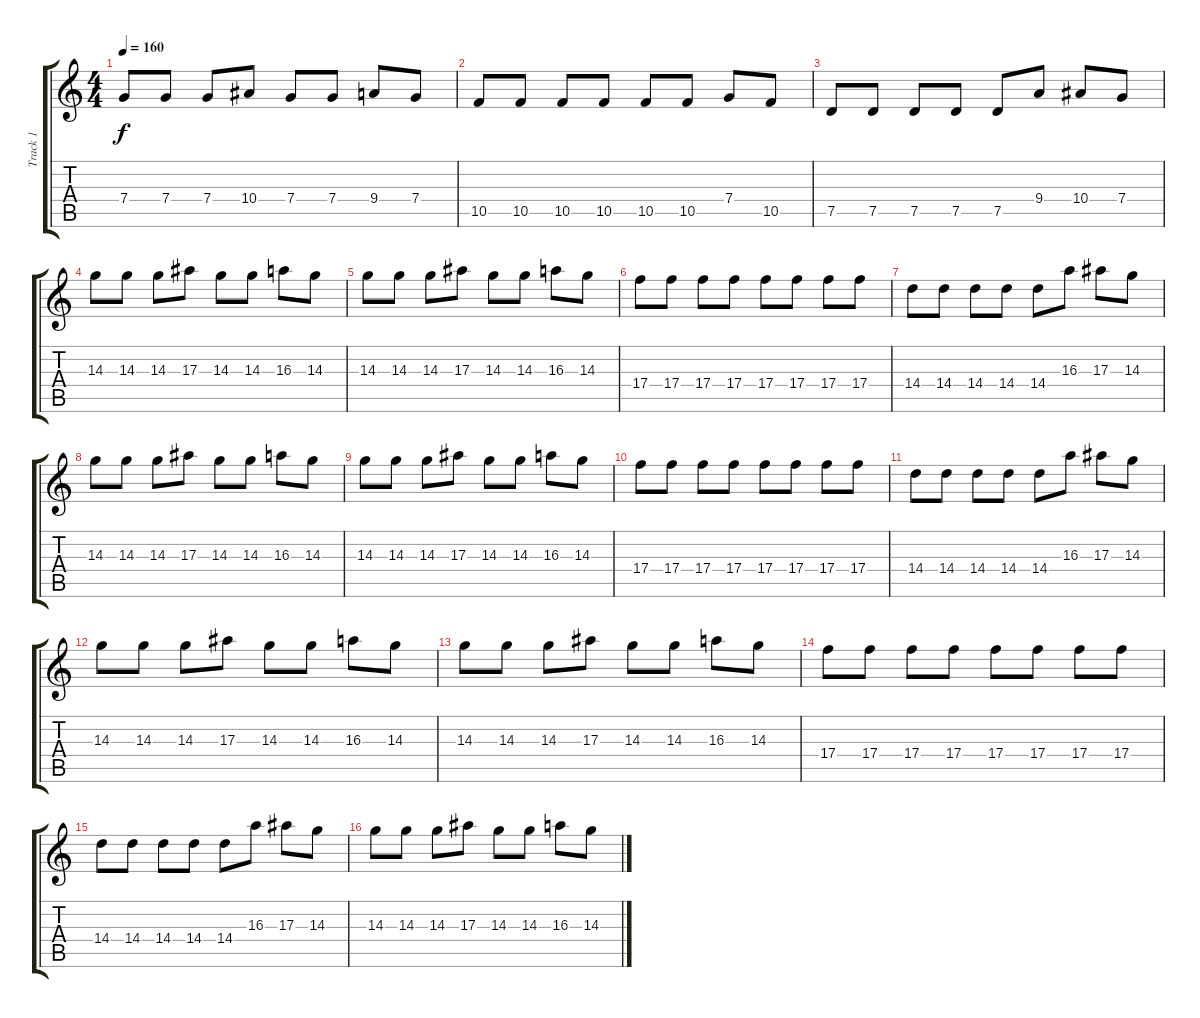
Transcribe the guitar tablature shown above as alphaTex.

\track ("Track 1" "Track 1") {instrument distortionguitar}
\staff {score tabs}
\tuning (D4 A3 F3 C3 G2 C2) {hide}
\ts (4 4)
\tempo 160
\clef g2
\ks c
7.4.8{dy f} 7.4.8 7.4.8 10.4.8 7.4.8 7.4.8 9.4.8 7.4.8 |
10.5.8 10.5.8 10.5.8 10.5.8 10.5.8 10.5.8 7.4.8 10.5.8 |
7.5.8 7.5.8 7.5.8 7.5.8 7.5.8 9.4.8 10.4.8 7.4.8 |
14.3.8 14.3.8 14.3.8 17.3.8 14.3.8 14.3.8 16.3.8 14.3.8 |
14.3.8 14.3.8 14.3.8 17.3.8 14.3.8 14.3.8 16.3.8 14.3.8 |
17.4.8 17.4.8 17.4.8 17.4.8 17.4.8 17.4.8 17.4.8 17.4.8 |
14.4.8 14.4.8 14.4.8 14.4.8 14.4.8 16.3.8 17.3.8 14.3.8 |
14.3.8 14.3.8 14.3.8 17.3.8 14.3.8 14.3.8 16.3.8 14.3.8 |
14.3.8 14.3.8 14.3.8 17.3.8 14.3.8 14.3.8 16.3.8 14.3.8 |
17.4.8 17.4.8 17.4.8 17.4.8 17.4.8 17.4.8 17.4.8 17.4.8 |
14.4.8 14.4.8 14.4.8 14.4.8 14.4.8 16.3.8 17.3.8 14.3.8 |
14.3.8 14.3.8 14.3.8 17.3.8 14.3.8 14.3.8 16.3.8 14.3.8 |
14.3.8 14.3.8 14.3.8 17.3.8 14.3.8 14.3.8 16.3.8 14.3.8 |
17.4.8 17.4.8 17.4.8 17.4.8 17.4.8 17.4.8 17.4.8 17.4.8 |
14.4.8 14.4.8 14.4.8 14.4.8 14.4.8 16.3.8 17.3.8 14.3.8 |
14.3.8 14.3.8 14.3.8 17.3.8 14.3.8 14.3.8 16.3.8 14.3.8
